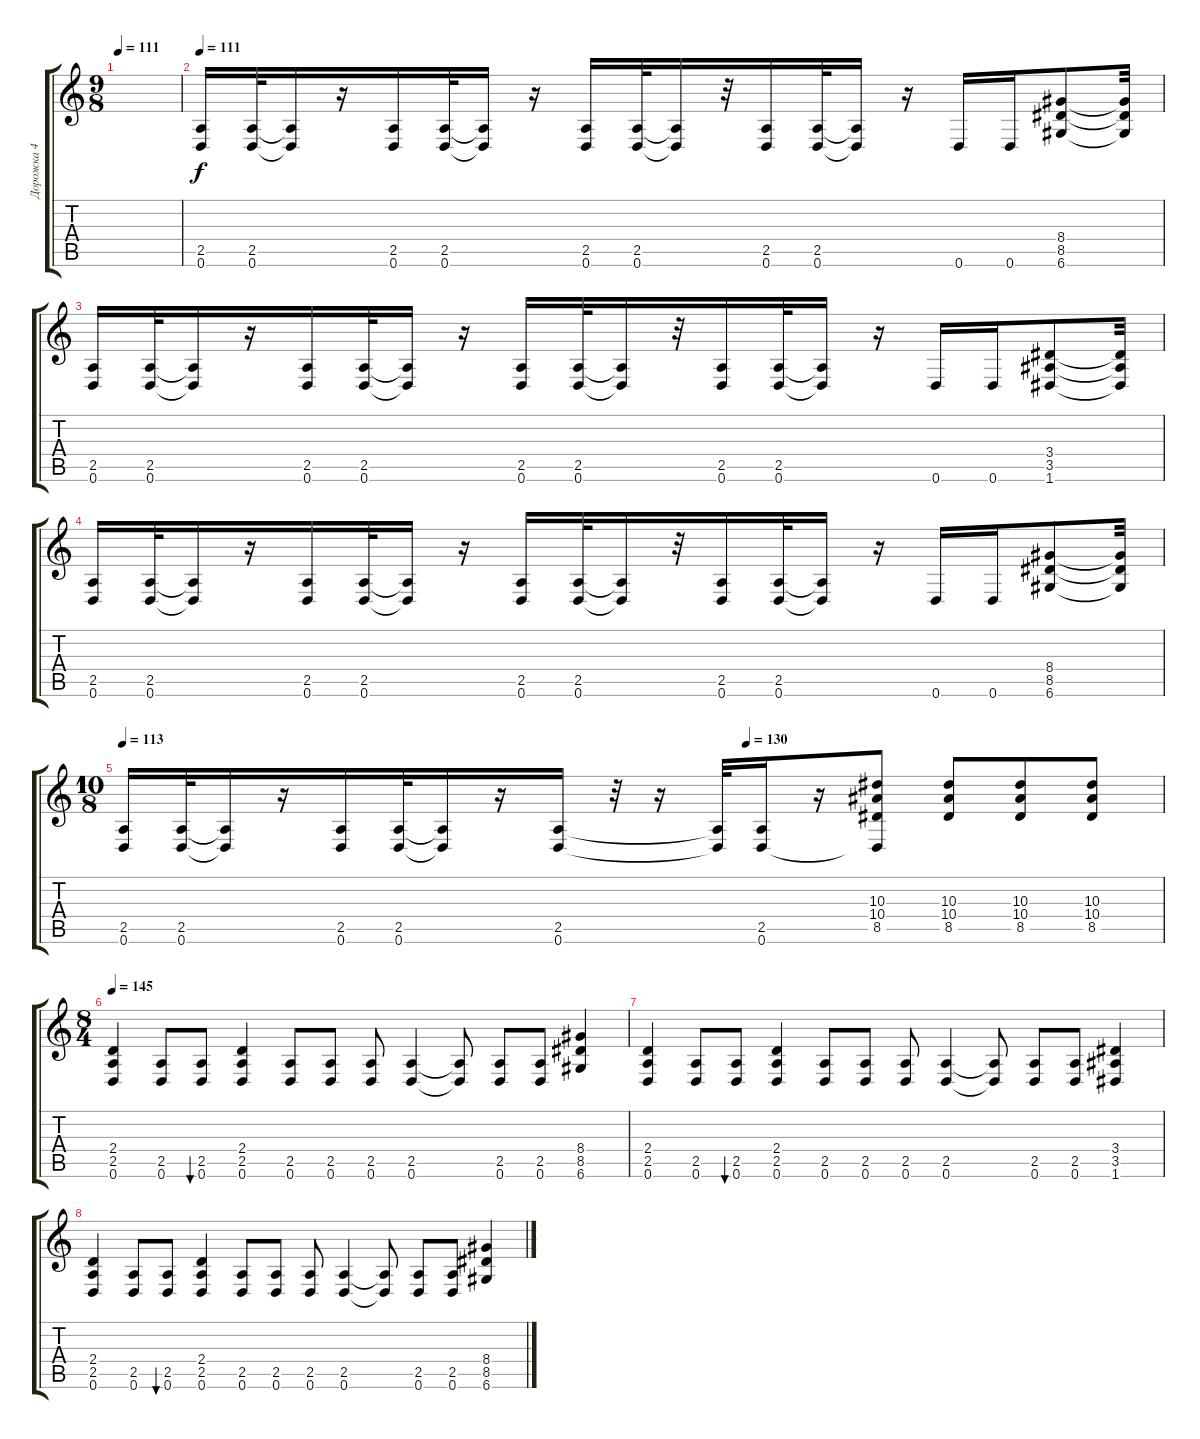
\track ("Дорожка 4" "Дорожка 4") {instrument distortionguitar}
\staff {score tabs}
\tuning (D4 A3 F3 C3 G2 D2) {hide}
\ts (9 8)
\tempo 111
\clef g2
\ks c
|
\tempo 111
(2.5 0.6).16 (2.5 0.6).32 (2.5{t} 0.6{t}).16 r.16 (2.5 0.6).16 (2.5 0.6).32 (2.5{t} 0.6{t}).16 r.16 (2.5 0.6).16 (2.5 0.6).32 (2.5{t} 0.6{t}).16 r.32 (2.5 0.6).16 (2.5 0.6).32 (2.5{t} 0.6{t}).16 r.16 0.6.16 0.6.16 (8.4 8.5 6.6).8 (8.4{t} 8.5{t} 6.6{t}).32 |
(2.5 0.6).16 (2.5 0.6).32 (2.5{t} 0.6{t}).16 r.16 (2.5 0.6).16 (2.5 0.6).32 (2.5{t} 0.6{t}).16 r.16 (2.5 0.6).16 (2.5 0.6).32 (2.5{t} 0.6{t}).16 r.32 (2.5 0.6).16 (2.5 0.6).32 (2.5{t} 0.6{t}).16 r.16 0.6.16 0.6.16 (3.4 3.5 1.6).8 (3.4{t} 3.5{t} 1.6{t}).32 |
(2.5 0.6).16 (2.5 0.6).32 (2.5{t} 0.6{t}).16 r.16 (2.5 0.6).16 (2.5 0.6).32 (2.5{t} 0.6{t}).16 r.16 (2.5 0.6).16 (2.5 0.6).32 (2.5{t} 0.6{t}).16 r.32 (2.5 0.6).16 (2.5 0.6).32 (2.5{t} 0.6{t}).16 r.16 0.6.16 0.6.16 (8.4 8.5 6.6).8 (8.4{t} 8.5{t} 6.6{t}).32 |
\ts (10 8)
\tempo 113
\tempo (130 0.6)
(2.5 0.6).16 (2.5 0.6).32 (2.5{t} 0.6{t}).16 r.16 (2.5 0.6).16 (2.5 0.6).32 (2.5{t} 0.6{t}).16 r.16 (2.5 0.6).16 r.32 r.16 (2.5{t} 0.6{t}).32 (2.5 0.6).16 r.16 (10.3 10.4 8.5 0.6{t}).8 (10.3 10.4 8.5).8 (10.3 10.4 8.5).8 (10.3 10.4 8.5).8 |
\ts (8 4)
\tempo 145
(2.4 2.5 0.6).4 (2.5 0.6).8 (2.5 0.6).8{bu 120} (2.4 2.5 0.6).4 (2.5 0.6).8 (2.5 0.6).8 (2.5 0.6).8 (2.5 0.6).4 (2.5{t} 0.6{t}).8 (2.5 0.6).8 (2.5 0.6).8 (8.4 8.5 6.6).4 |
(2.4 2.5 0.6).4 (2.5 0.6).8 (2.5 0.6).8{bu 120} (2.4 2.5 0.6).4 (2.5 0.6).8 (2.5 0.6).8 (2.5 0.6).8 (2.5 0.6).4 (2.5{t} 0.6{t}).8 (2.5 0.6).8 (2.5 0.6).8 (3.4 3.5 1.6).4 |
(2.4 2.5 0.6).4 (2.5 0.6).8 (2.5 0.6).8{bu 120} (2.4 2.5 0.6).4 (2.5 0.6).8 (2.5 0.6).8 (2.5 0.6).8 (2.5 0.6).4 (2.5{t} 0.6{t}).8 (2.5 0.6).8 (2.5 0.6).8 (8.4 8.5 6.6).4
